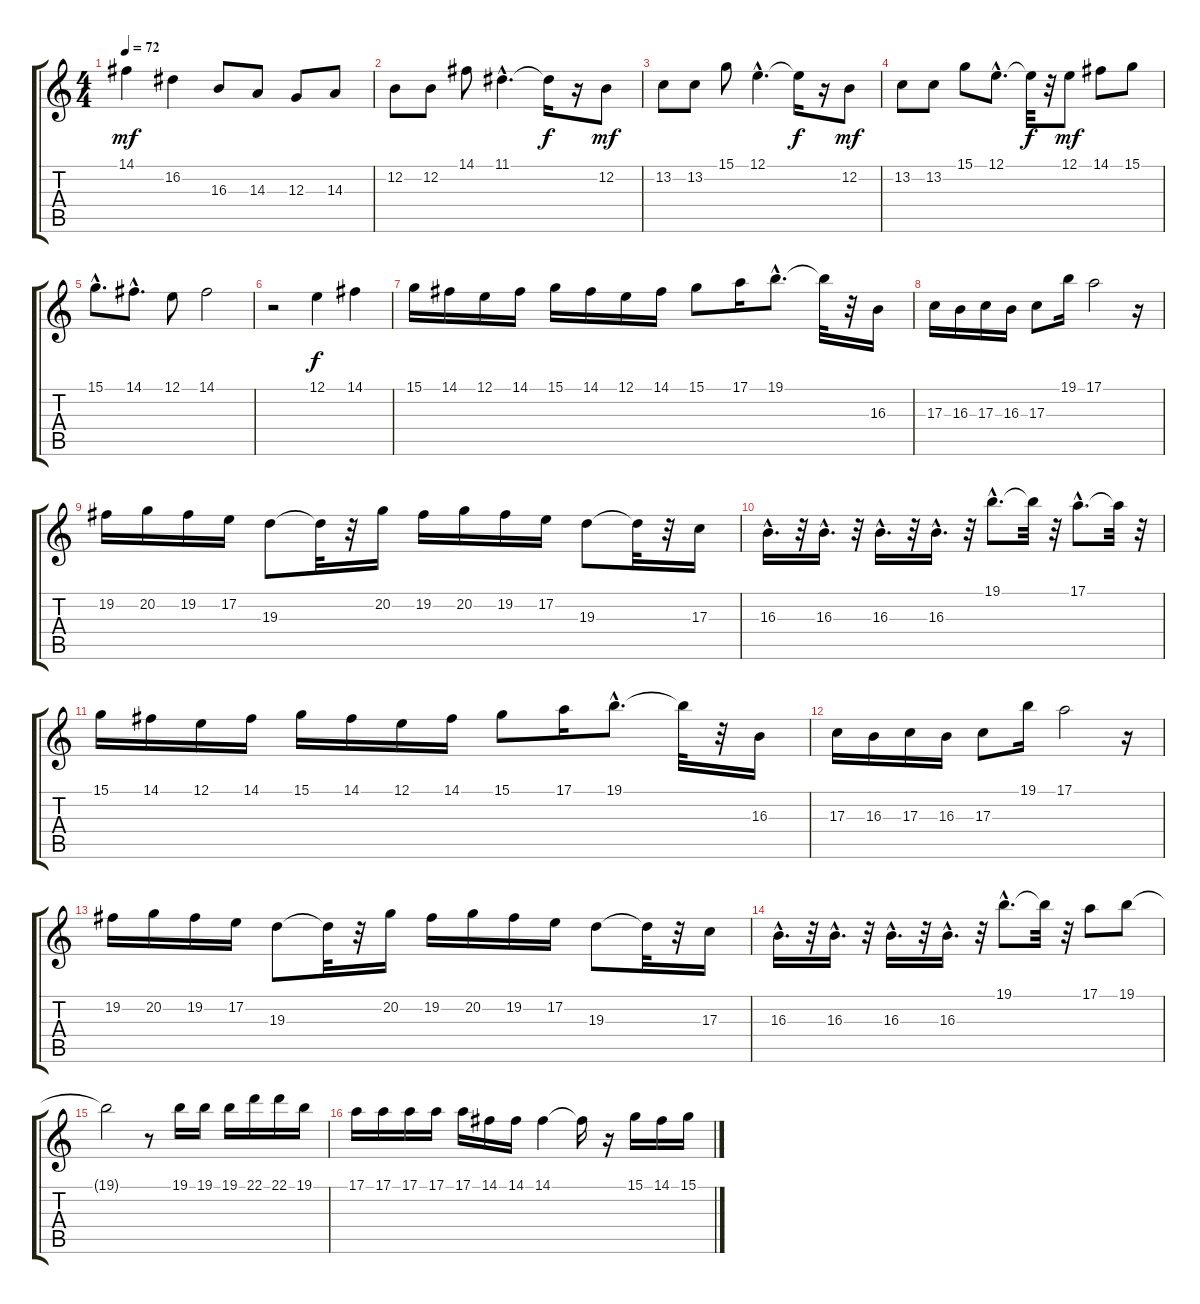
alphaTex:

\track "" {instrument panflute}
\staff {score tabs}
\tuning (E4 B3 G3 D3 A2 E2) {hide}
\ts (4 4)
\tempo 72
\clef g2
\ks c
14.1.4{dy mf} 16.2.4 16.3.8 14.3.8 12.3.8 14.3.8 |
12.2.8 12.2.8 14.1.8 11.1{hac}.4{d} 11.1{t}.16{dy f} r.16 12.2.8{dy mf} |
13.2.8 13.2.8 15.1.8 12.1{hac}.4{d} 12.1{t}.16{dy f} r.16 12.2.8{dy mf} |
13.2.8 13.2.8 15.1.8 12.1{hac}.8{d} 12.1{t}.32{dy f} r.32 12.1.8{dy mf} 14.1.8 15.1.8 |
15.1{hac}.8{d} 14.1{hac}.8{d} 12.1.8 14.1.2 |
r.2 12.1.4{dy f} 14.1.4 |
15.1.16 14.1.16 12.1.16 14.1.16 15.1.16 14.1.16 12.1.16 14.1.16 15.1.8 17.1.16 19.1{hac}.8{d} 19.1{t}.32 r.32 16.3.16 |
17.3.16 16.3.16 17.3.16 16.3.16 17.3.8 19.1.16 17.1.2 r.16 |
19.2.16 20.2.16 19.2.16 17.2.16 19.3.8 19.3{t}.32 r.32 20.2.16 19.2.16 20.2.16 19.2.16 17.2.16 19.3.8 19.3{t}.32 r.32 17.3.16 |
16.3{hac}.16{d} r.32 16.3{hac}.16{d} r.32 16.3{hac}.16{d} r.32 16.3{hac}.16{d} r.32 19.1{hac}.8{d} 19.1{t}.32 r.32 17.1{hac}.8{d} 17.1{t}.32 r.32 |
15.1.16 14.1.16 12.1.16 14.1.16 15.1.16 14.1.16 12.1.16 14.1.16 15.1.8 17.1.16 19.1{hac}.8{d} 19.1{t}.32 r.32 16.3.16 |
17.3.16 16.3.16 17.3.16 16.3.16 17.3.8 19.1.16 17.1.2 r.16 |
19.2.16 20.2.16 19.2.16 17.2.16 19.3.8 19.3{t}.32 r.32 20.2.16 19.2.16 20.2.16 19.2.16 17.2.16 19.3.8 19.3{t}.32 r.32 17.3.16 |
16.3{hac}.16{d} r.32 16.3{hac}.16{d} r.32 16.3{hac}.16{d} r.32 16.3{hac}.16{d} r.32 19.1{hac}.8{d} 19.1{t}.32 r.32 17.1.8 19.1.8 |
19.1{t}.2 r.8 19.1.16 19.1.16 19.1.16 22.1.16 22.1.16 19.1.16 |
17.1.16 17.1.16 17.1.16 17.1.16 17.1.16 14.1.16 14.1.16 14.1.4 14.1{t}.16 r.16 15.1.16 14.1.16 15.1.16
